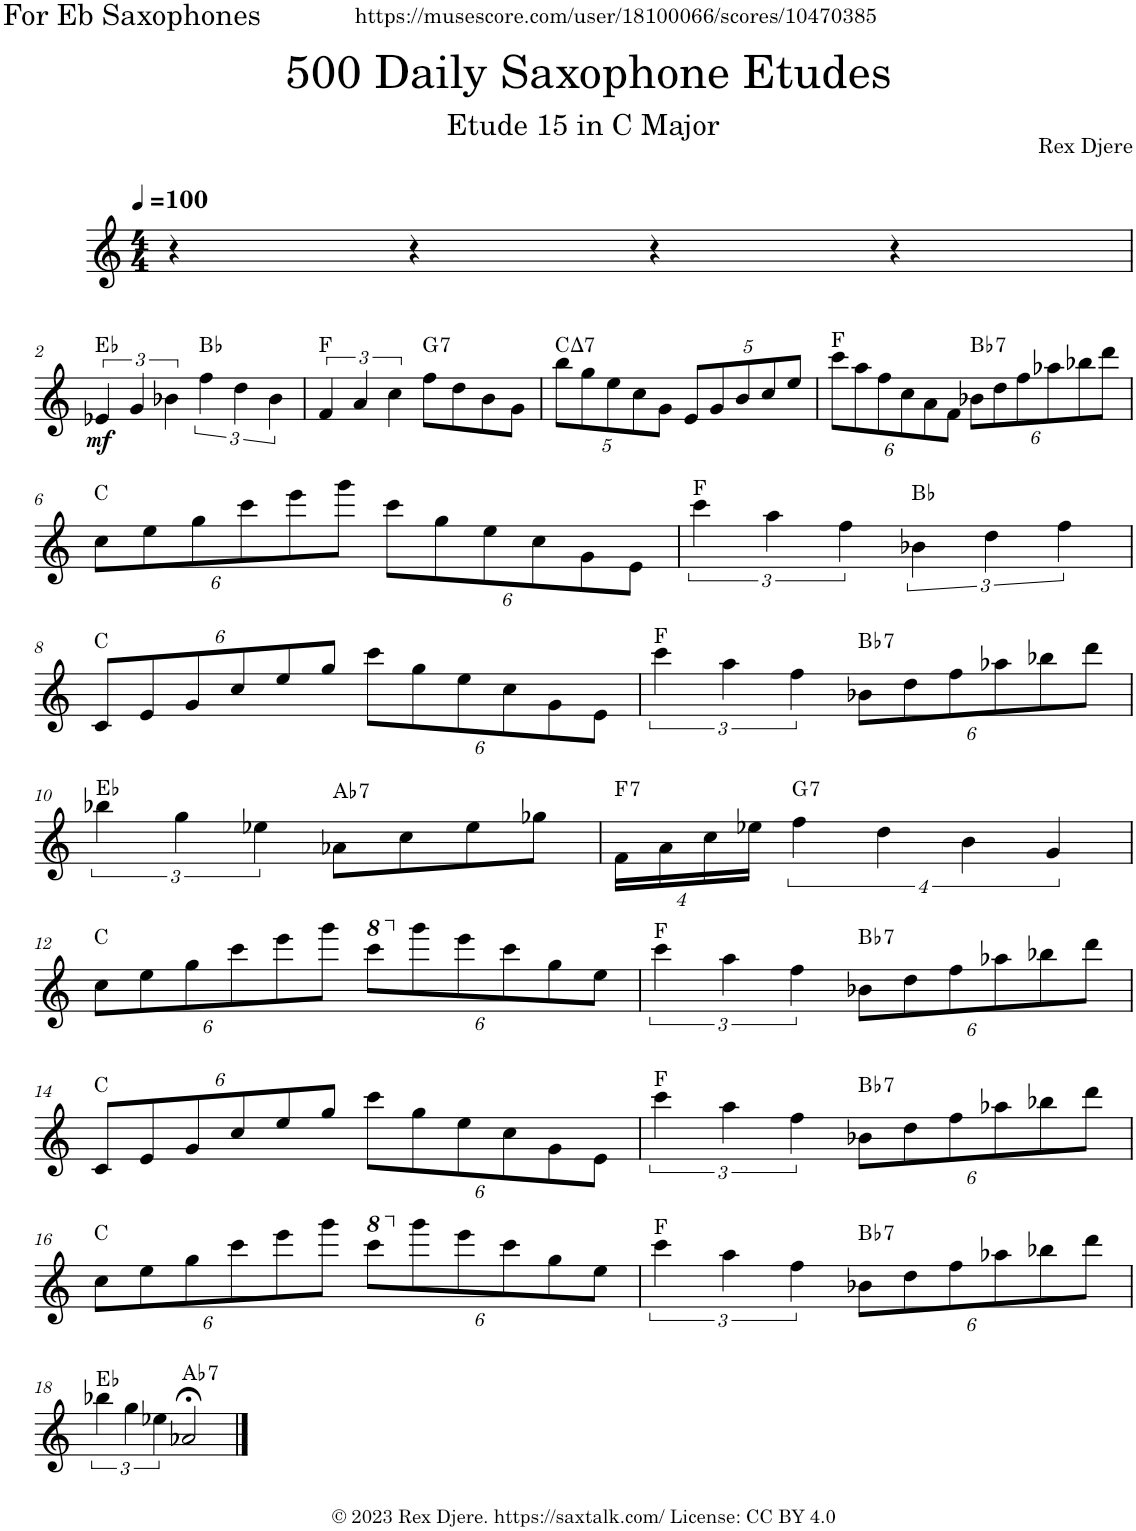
**kern	**dynam	**harte
*part1	*part1	*part1
*staff1	*staff1	*
*I"Alto Saxophone	*	*
*I'A. Sax.	*	*
*clefG2	*	*
*Trd5c9	*	*
*k[]	*	*
*M4/4	*	*
*MM100	*	*
=1	=1	=1
4r	.	.
4r	.	.
4r	.	.
4r	.	.
!!LO:LB:g=z
=2	=2	=2
!	!LO:DY:b	!
6e-X/	mf	Eb:maj
6g/	.	.
6b-X\	.	.
6ff\	.	Bb:maj
6dd\	.	.
6b-\	.	.
=3	=3	=3
6f/	.	F:maj
6a/	.	.
6cc\	.	.
!	!	!LO:H:kt=7
8ff\L	.	G:7
8dd\	.	.
8b\	.	.
8g\J	.	.
=4	=4	=4
*Xbrackettup	*	*
!	!	!LO:H:kt=7
10bb\L	.	C:maj7
10gg\	.	.
10ee\	.	.
10cc\	.	.
10g\J	.	.
10e/L	.	.
10g/	.	.
10b/	.	.
10cc/	.	.
10ee/J	.	.
=5	=5	=5
12ccc\L	.	F:maj
12aa\	.	.
12ff\	.	.
12cc\	.	.
12a\	.	.
12f\J	.	.
!	!	!LO:H:kt=7
12b-X\L	.	Bb:7
12dd\	.	.
12ff\	.	.
12aa-X\	.	.
12bb-X\	.	.
12ddd\J	.	.
!!LO:LB:g=z
=6	=6	=6
12cc\L	.	C:maj
12ee\	.	.
12gg\	.	.
12ccc\	.	.
12eee\	.	.
12ggg\J	.	.
12ccc\L	.	.
12gg\	.	.
12ee\	.	.
12cc\	.	.
12g\	.	.
12e\J	.	.
=7	=7	=7
*brackettup	*	*
6ccc\	.	F:maj
6aa\	.	.
6ff\	.	.
6b-X\	.	Bb:maj
6dd\	.	.
6ff\	.	.
!!LO:LB:g=z
=8	=8	=8
*Xbrackettup	*	*
12c/L	.	C:maj
12e/	.	.
12g/	.	.
12cc/	.	.
12ee/	.	.
12gg/J	.	.
12ccc\L	.	.
12gg\	.	.
12ee\	.	.
12cc\	.	.
12g\	.	.
12e\J	.	.
=9	=9	=9
*brackettup	*	*
6ccc\	.	F:maj
6aa\	.	.
6ff\	.	.
*Xbrackettup	*	*
!	!	!LO:H:kt=7
12b-X\L	.	Bb:7
12dd\	.	.
12ff\	.	.
12aa-X\	.	.
12bb-X\	.	.
12ddd\J	.	.
!!LO:LB:g=z
=10	=10	=10
*brackettup	*	*
6bb-X\	.	Eb:maj
6gg\	.	.
6ee-X\	.	.
!	!	!LO:H:kt=7
8a-X\L	.	Ab:7
8cc\	.	.
8ee-\	.	.
8gg-X\J	.	.
=11	=11	=11
!	!	!LO:H:kt=7
16f\LL	.	F:7
16a\	.	.
16cc\	.	.
16ee-X\JJ	.	.
!	!	!LO:H:kt=7
16%3ff\	.	G:7
16%3dd\	.	.
16%3b\	.	.
16%3g/	.	.
!!LO:LB:g=z
=12	=12	=12
*Xbrackettup	*	*
12cc\L	.	C:maj
12ee\	.	.
12gg\	.	.
12ccc\	.	.
12eee\	.	.
12ggg\J	.	.
*8va	*	*
12cccc\L	.	.
*X8va	*	*
12ggg\	.	.
12eee\	.	.
12ccc\	.	.
12gg\	.	.
12ee\J	.	.
=13	=13	=13
*brackettup	*	*
6ccc\	.	F:maj
6aa\	.	.
6ff\	.	.
*Xbrackettup	*	*
!	!	!LO:H:kt=7
12b-X\L	.	Bb:7
12dd\	.	.
12ff\	.	.
12aa-X\	.	.
12bb-X\	.	.
12ddd\J	.	.
!!LO:LB:g=z
=14	=14	=14
12c/L	.	C:maj
12e/	.	.
12g/	.	.
12cc/	.	.
12ee/	.	.
12gg/J	.	.
12ccc\L	.	.
12gg\	.	.
12ee\	.	.
12cc\	.	.
12g\	.	.
12e\J	.	.
=15	=15	=15
*brackettup	*	*
6ccc\	.	F:maj
6aa\	.	.
6ff\	.	.
*Xbrackettup	*	*
!	!	!LO:H:kt=7
12b-X\L	.	Bb:7
12dd\	.	.
12ff\	.	.
12aa-X\	.	.
12bb-X\	.	.
12ddd\J	.	.
!!LO:LB:g=z
=16	=16	=16
12cc\L	.	C:maj
12ee\	.	.
12gg\	.	.
12ccc\	.	.
12eee\	.	.
12ggg\J	.	.
*8va	*	*
12cccc\L	.	.
*X8va	*	*
12ggg\	.	.
12eee\	.	.
12ccc\	.	.
12gg\	.	.
12ee\J	.	.
=17	=17	=17
*brackettup	*	*
6ccc\	.	F:maj
6aa\	.	.
6ff\	.	.
*Xbrackettup	*	*
!	!	!LO:H:kt=7
12b-X\L	.	Bb:7
12dd\	.	.
12ff\	.	.
12aa-X\	.	.
12bb-X\	.	.
12ddd\J	.	.
!!LO:LB:g=z
=18	=18	=18
*brackettup	*	*
6bb-X\	.	Eb:maj
6gg\	.	.
6ee-X\	.	.
!	!	!LO:H:kt=7
2a-X;</	.	Ab:7
==	==	==
*-	*-	*-
